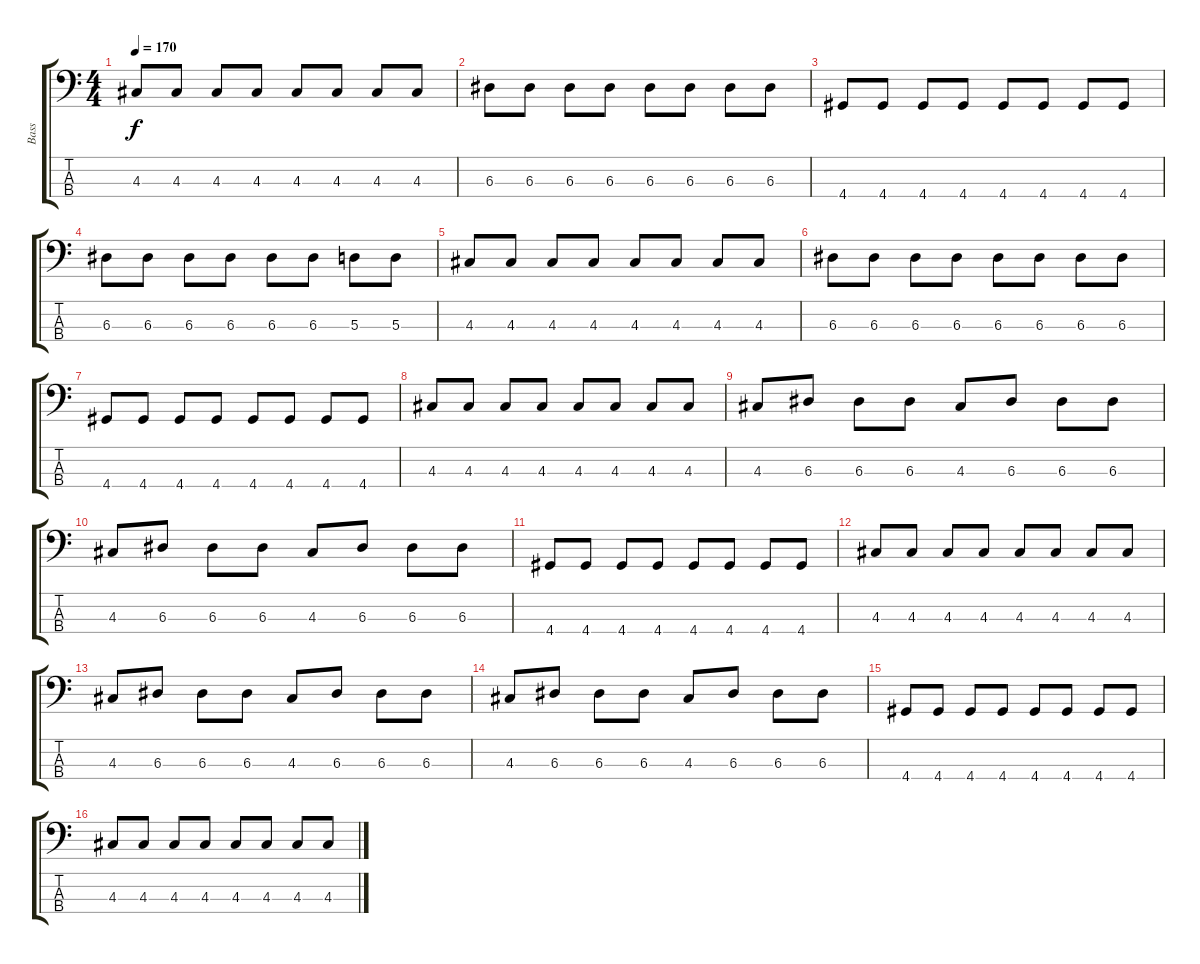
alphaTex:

\track ("Bass" "Bass") {instrument slapbass2}
\staff {score tabs}
\tuning (G2 D2 A1 E1) {hide}
\ts (4 4)
\tempo 170
\clef f4
\ks c
4.3.8{dy f} 4.3.8 4.3.8 4.3.8 4.3.8 4.3.8 4.3.8 4.3.8 |
6.3.8 6.3.8 6.3.8 6.3.8 6.3.8 6.3.8 6.3.8 6.3.8 |
4.4.8 4.4.8 4.4.8 4.4.8 4.4.8 4.4.8 4.4.8 4.4.8 |
6.3.8 6.3.8 6.3.8 6.3.8 6.3.8 6.3.8 5.3.8 5.3.8 |
4.3.8 4.3.8 4.3.8 4.3.8 4.3.8 4.3.8 4.3.8 4.3.8 |
6.3.8 6.3.8 6.3.8 6.3.8 6.3.8 6.3.8 6.3.8 6.3.8 |
4.4.8 4.4.8 4.4.8 4.4.8 4.4.8 4.4.8 4.4.8 4.4.8 |
4.3.8 4.3.8 4.3.8 4.3.8 4.3.8 4.3.8 4.3.8 4.3.8 |
4.3.8 6.3.8 6.3.8 6.3.8 4.3.8 6.3.8 6.3.8 6.3.8 |
4.3.8 6.3.8 6.3.8 6.3.8 4.3.8 6.3.8 6.3.8 6.3.8 |
4.4.8 4.4.8 4.4.8 4.4.8 4.4.8 4.4.8 4.4.8 4.4.8 |
4.3.8 4.3.8 4.3.8 4.3.8 4.3.8 4.3.8 4.3.8 4.3.8 |
4.3.8 6.3.8 6.3.8 6.3.8 4.3.8 6.3.8 6.3.8 6.3.8 |
4.3.8 6.3.8 6.3.8 6.3.8 4.3.8 6.3.8 6.3.8 6.3.8 |
4.4.8 4.4.8 4.4.8 4.4.8 4.4.8 4.4.8 4.4.8 4.4.8 |
4.3.8 4.3.8 4.3.8 4.3.8 4.3.8 4.3.8 4.3.8 4.3.8
